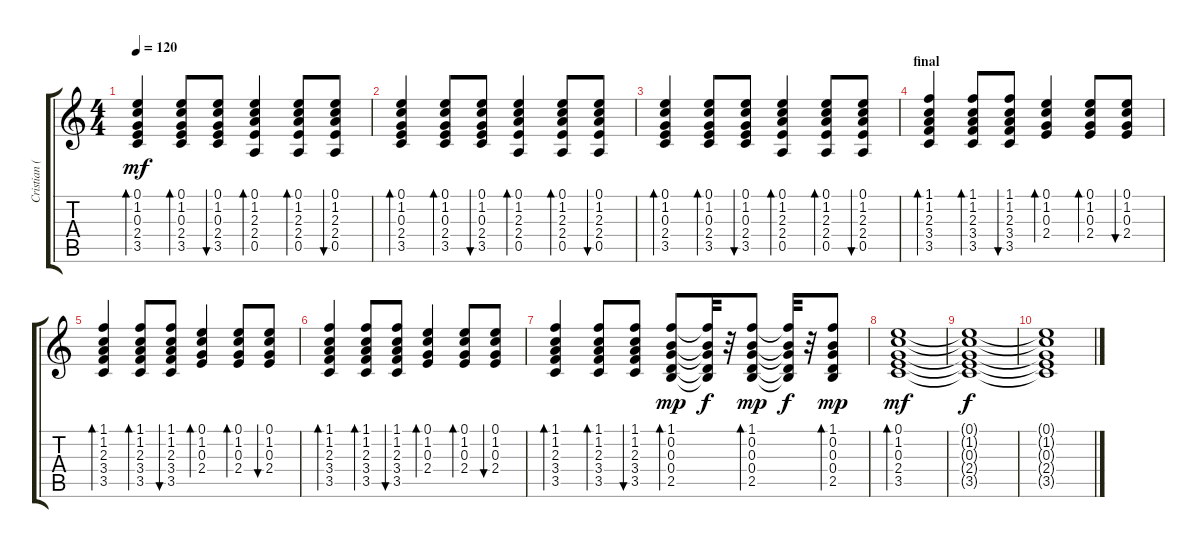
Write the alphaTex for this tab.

\track ("Cristian (guitarra)" "Cristian (") {instrument acousticguitarsteel}
\staff {score tabs}
\tuning (E4 B3 G3 D3 A2 E2) {hide}
\ts (4 4)
\tempo 120
\clef g2
\ks c
(0.1 1.2 0.3 2.4 3.5).4{bd 60 dy mf} (0.1 1.2 0.3 2.4 3.5).8{bd 60} (0.1 1.2 0.3 2.4 3.5).8{bu 60} (0.1 1.2 2.3 2.4 0.5).4{bd 60} (0.1 1.2 2.3 2.4 0.5).8{bd 60} (0.1 1.2 2.3 2.4 0.5).8{bu 60} |
(0.1 1.2 0.3 2.4 3.5).4{bd 60} (0.1 1.2 0.3 2.4 3.5).8{bd 60} (0.1 1.2 0.3 2.4 3.5).8{bu 60} (0.1 1.2 2.3 2.4 0.5).4{bd 60} (0.1 1.2 2.3 2.4 0.5).8{bd 60} (0.1 1.2 2.3 2.4 0.5).8{bu 60} |
(0.1 1.2 0.3 2.4 3.5).4{bd 60} (0.1 1.2 0.3 2.4 3.5).8{bd 60} (0.1 1.2 0.3 2.4 3.5).8{bu 60} (0.1 1.2 2.3 2.4 0.5).4{bd 60} (0.1 1.2 2.3 2.4 0.5).8{bd 60} (0.1 1.2 2.3 2.4 0.5).8{bu 60} |
\section ("" "final")
(1.1 1.2 2.3 3.4 3.5).4{bd 60} (1.1 1.2 2.3 3.4 3.5).8{bd 60} (1.1 1.2 2.3 3.4 3.5).8{bu 60} (0.1 1.2 0.3 2.4).4{bd 60} (0.1 1.2 0.3 2.4).8{bd 60} (0.1 1.2 0.3 2.4).8{bu 60} |
(1.1 1.2 2.3 3.4 3.5).4{bd 60} (1.1 1.2 2.3 3.4 3.5).8{bd 60} (1.1 1.2 2.3 3.4 3.5).8{bu 60} (0.1 1.2 0.3 2.4).4{bd 60} (0.1 1.2 0.3 2.4).8{bd 60} (0.1 1.2 0.3 2.4).8{bu 60} |
(1.1 1.2 2.3 3.4 3.5).4{bd 60} (1.1 1.2 2.3 3.4 3.5).8{bd 60} (1.1 1.2 2.3 3.4 3.5).8{bu 60} (0.1 1.2 0.3 2.4).4{bd 60} (0.1 1.2 0.3 2.4).8{bd 60} (0.1 1.2 0.3 2.4).8{bu 60} |
(1.1 1.2 2.3 3.4 3.5).4{bd 60} (1.1 1.2 2.3 3.4 3.5).8{bd 60} (1.1 1.2 2.3 3.4 3.5).8{bu 60} (1.1 0.2 0.3 0.4 2.5).8{bd 60 dy mp} (1.1{t} 0.2{t} 0.3{t} 0.4{t} 2.5{t}).32{dy f} r.32 (1.1 0.2 0.3 0.4 2.5).8{bd 60 dy mp} (1.1{t} 0.2{t} 0.3{t} 0.4{t} 2.5{t}).32{dy f} r.32 (1.1 0.2 0.3 0.4 2.5).8{bd 60 dy mp} |
(0.1 1.2 0.3 2.4 3.5).1{bd 120 dy mf} |
(0.1{t} 1.2{t} 0.3{t} 2.4{t} 3.5{t}).1{dy f} |
(0.1{t} 1.2{t} 0.3{t} 2.4{t} 3.5{t}).1
